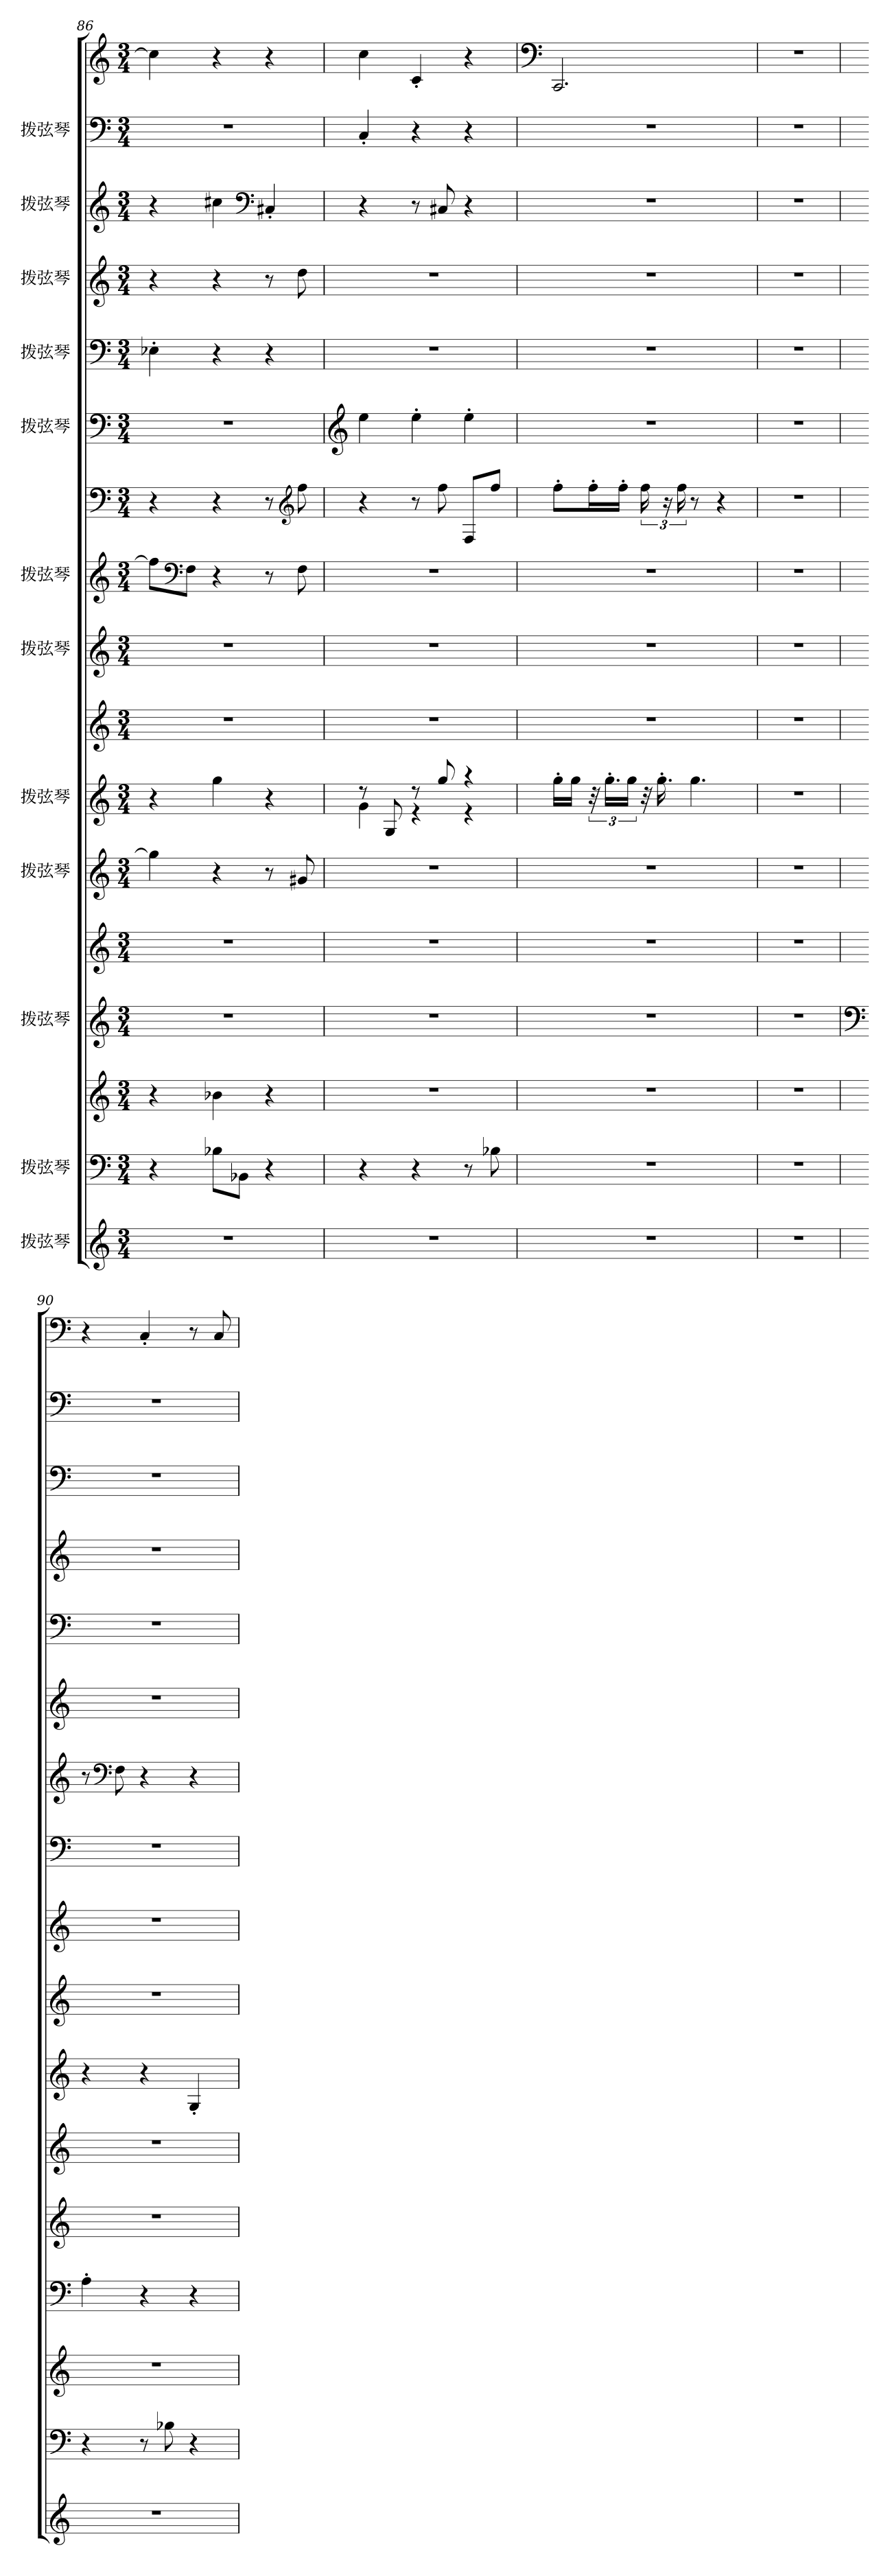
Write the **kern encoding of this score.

**kern	**kern	**kern	**kern	**kern	**kern	**kern	**kern	**kern	**kern	**kern	**kern	**kern	**kern	**kern	**kern	**kern
*part12	*part11	*part11	*part10	*part10	*part9	*part8	*part8	*part7	*part6	*part6	*part5	*part4	*part3	*part2	*part1	*part1
*staff17	*staff16	*staff15	*staff14	*staff13	*staff12	*staff11	*staff10	*staff9	*staff8	*staff7	*staff6	*staff5	*staff4	*staff3	*staff2	*staff1
*I"拨弦琴	*I"拨弦琴	*	*I"拨弦琴	*	*I"拨弦琴	*I"拨弦琴	*	*I"拨弦琴	*I"拨弦琴	*	*I"拨弦琴	*I"拨弦琴	*I"拨弦琴	*I"拨弦琴	*I"拨弦琴	*
!!LO:PB:g=z
*clefG2	*clefF4	*clefG2	*clefG2	*clefG2	*clefG2	*clefG2	*clefG2	*clefG2	*clefG2	*clefF4	*clefF4	*clefF4	*clefG2	*clefG2	*clefF4	*clefG2
*k[]	*k[]	*k[]	*k[]	*k[]	*k[]	*k[]	*k[]	*k[]	*k[]	*k[]	*k[]	*k[]	*k[]	*k[]	*k[]	*k[]
*M3/4	*M3/4	*M3/4	*M3/4	*M3/4	*M3/4	*M3/4	*M3/4	*M3/4	*M3/4	*M3/4	*M3/4	*M3/4	*M3/4	*M3/4	*M3/4	*M3/4
=86	=86	=86	=86	=86	=86	=86	=86	=86	=86	=86	=86	=86	=86	=86	=86	=86
2.r	4r	4r	2.r	2.r	4gg#\]	4r	2.r	2.r	8ff\L]	4r	2.r	4E-X'\	4r	4r	2.r	4cc\]
*	*	*	*	*	*	*	*	*	*clefF4	*	*	*	*	*	*	*
.	.	.	.	.	.	.	.	.	8F\J	.	.	.	.	.	.	.
.	8B-X\L	4b-X\	.	.	4r	4gg\	.	.	4r	4r	.	4r	4r	4cc#X\	.	4r
.	8BB-X\J	.	.	.	.	.	.	.	.	.	.	.	.	.	.	.
*	*	*	*	*	*	*	*	*	*	*	*	*	*	*clefF4	*	*
.	4r	4r	.	.	8r	4r	.	.	8r	8r	.	4r	8r	4C#X'/	.	4r
*	*	*	*	*	*	*	*	*	*	*clefG2	*	*	*	*	*	*
.	.	.	.	.	8g#X/	.	.	.	8F\	8ff\	.	.	8dd\	.	.	.
=87	=87	=87	=87	=87	=87	=87	=87	=87	=87	=87	=87	=87	=87	=87	=87	=87
*	*	*	*	*	*	*	*	*	*	*	*clefG2	*	*	*	*	*
*	*	*	*	*	*	*^	*	*	*	*	*	*	*	*	*	*
2.r	4r	2.r	2.r	2.r	2.r	8r	4g\	2.r	2.r	2.r	4r	4ee\	2.r	2.r	4r	4C'/	4cc\
.	.	.	.	.	.	8G/	.	.	.	.	.	.	.	.	.	.	.
.	4r	.	.	.	.	8r	4r	.	.	.	8r	4ee'\	.	.	8r	4r	4c'/
.	.	.	.	.	.	8gg/	.	.	.	.	8ff\	.	.	.	8C#X/	.	.
.	8r	.	.	.	.	4r	4r	.	.	.	8F/L	4ee'\	.	.	4r	4r	4r
.	8B-X\	.	.	.	.	.	.	.	.	.	8ff/J	.	.	.	.	.	.
*	*	*	*	*	*	*v	*v	*	*	*	*	*	*	*	*	*	*
=88	=88	=88	=88	=88	=88	=88	=88	=88	=88	=88	=88	=88	=88	=88	=88	=88
*	*	*	*	*	*	*	*	*	*	*	*	*	*	*	*	*clefF4
2.r	2.r	2.r	2.r	2.r	2.r	16gg'\LL	2.r	2.r	2.r	8ff'\L	2.r	2.r	2.r	2.r	2.r	2.CC/
.	.	.	.	.	.	16gg\JJ	.	.	.	.	.	.	.	.	.	.
.	.	.	.	.	.	48r	.	.	.	16ff'\L	.	.	.	.	.	.
.	.	.	.	.	.	24.gg'\LL	.	.	.	.	.	.	.	.	.	.
.	.	.	.	.	.	.	.	.	.	16ff'\JJ	.	.	.	.	.	.
.	.	.	.	.	.	24gg\JJ	.	.	.	.	.	.	.	.	.	.
.	.	.	.	.	.	32r	.	.	.	24ff\	.	.	.	.	.	.
.	.	.	.	.	.	16.gg'\	.	.	.	.	.	.	.	.	.	.
.	.	.	.	.	.	.	.	.	.	24r	.	.	.	.	.	.
.	.	.	.	.	.	.	.	.	.	24ff\	.	.	.	.	.	.
.	.	.	.	.	.	4.gg\	.	.	.	8r	.	.	.	.	.	.
.	.	.	.	.	.	.	.	.	.	4r	.	.	.	.	.	.
=89	=89	=89	=89	=89	=89	=89	=89	=89	=89	=89	=89	=89	=89	=89	=89	=89
2.r	2.r	2.r	2.r	2.r	2.r	2.r	2.r	2.r	2.r	2.r	2.r	2.r	2.r	2.r	2.r	2.r
!!LO:PB:g=z
=90	=90	=90	=90	=90	=90	=90	=90	=90	=90	=90	=90	=90	=90	=90	=90	=90
*	*	*	*clefF4	*	*	*	*	*	*	*	*	*	*	*	*	*
2.r	4r	2.r	4A'\	2.r	2.r	4r	2.r	2.r	2.r	8r	2.r	2.r	2.r	2.r	2.r	4r
*	*	*	*	*	*	*	*	*	*	*clefF4	*	*	*	*	*	*
.	.	.	.	.	.	.	.	.	.	8F\	.	.	.	.	.	.
.	8r	.	4r	.	.	4r	.	.	.	4r	.	.	.	.	.	4C'/
.	8B-X\	.	.	.	.	.	.	.	.	.	.	.	.	.	.	.
.	4r	.	4r	.	.	4G'/	.	.	.	4r	.	.	.	.	.	8r
.	.	.	.	.	.	.	.	.	.	.	.	.	.	.	.	8C/
=	=	=	=	=	=	=	=	=	=	=	=	=	=	=	=	=
*-	*-	*-	*-	*-	*-	*-	*-	*-	*-	*-	*-	*-	*-	*-	*-	*-
